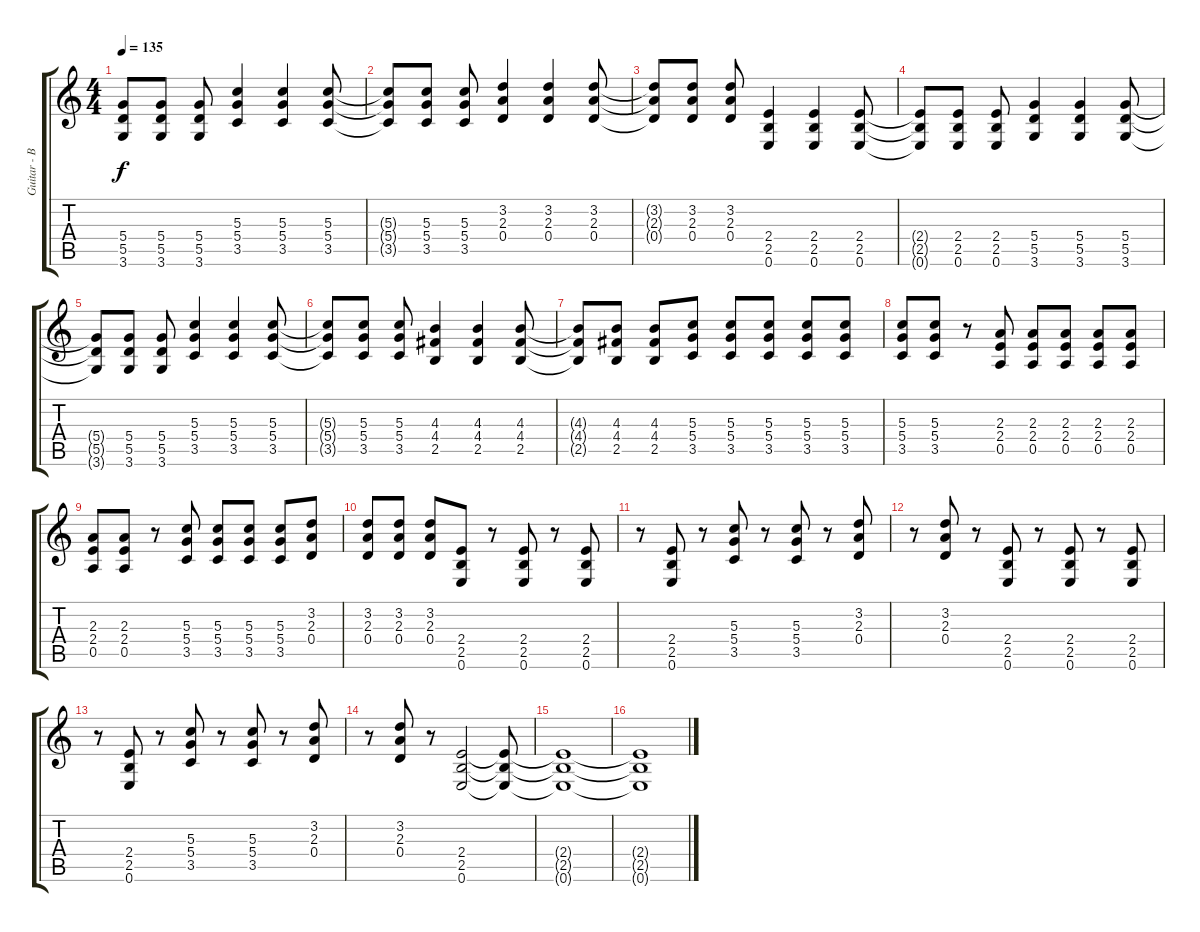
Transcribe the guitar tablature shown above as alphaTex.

\track ("Guitar - Brett Gurewitz/Greg Hetson" "Guitar - B") {instrument distortionguitar}
\staff {score tabs}
\tuning (E4 B3 G3 D3 A2 E2) {hide}
\ts (4 4)
\tempo 135
\clef g2
\ks c
(5.4{t} 5.5{t} 3.6{t}).8{dy f} (5.4 5.5 3.6).8 (5.4 5.5 3.6).8 (5.3 5.4 3.5).4 (5.3 5.4 3.5).4 (5.3 5.4 3.5).8 |
(5.3{t} 5.4{t} 3.5{t}).8 (5.3 5.4 3.5).8 (5.3 5.4 3.5).8 (3.2 2.3 0.4).4 (3.2 2.3 0.4).4 (3.2 2.3 0.4).8 |
(3.2{t} 2.3{t} 0.4{t}).8 (3.2 2.3 0.4).8 (3.2 2.3 0.4).8 (2.4 2.5 0.6).4 (2.4 2.5 0.6).4 (2.4 2.5 0.6).8 |
(2.4{t} 2.5{t} 0.6{t}).8 (2.4 2.5 0.6).8 (2.4 2.5 0.6).8 (5.4 5.5 3.6).4 (5.4 5.5 3.6).4 (5.4 5.5 3.6).8 |
(5.4{t} 5.5{t} 3.6{t}).8 (5.4 5.5 3.6).8 (5.4 5.5 3.6).8 (5.3 5.4 3.5).4 (5.3 5.4 3.5).4 (5.3 5.4 3.5).8 |
(5.3{t} 5.4{t} 3.5{t}).8 (5.3 5.4 3.5).8 (5.3 5.4 3.5).8 (4.3 4.4 2.5).4 (4.3 4.4 2.5).4 (4.3 4.4 2.5).8 |
(4.3{t} 4.4{t} 2.5{t}).8 (4.3 4.4 2.5).8 (4.3 4.4 2.5).8 (5.3 5.4 3.5).8 (5.3 5.4 3.5).8 (5.3 5.4 3.5).8 (5.3 5.4 3.5).8 (5.3 5.4 3.5).8 |
(5.3 5.4 3.5).8 (5.3 5.4 3.5).8 r.8 (2.3 2.4 0.5).8 (2.3 2.4 0.5).8 (2.3 2.4 0.5).8 (2.3 2.4 0.5).8 (2.3 2.4 0.5).8 |
(2.3 2.4 0.5).8 (2.3 2.4 0.5).8 r.8 (5.3 5.4 3.5).8 (5.3 5.4 3.5).8 (5.3 5.4 3.5).8 (5.3 5.4 3.5).8 (3.2 2.3 0.4).8 |
(3.2 2.3 0.4).8 (3.2 2.3 0.4).8 (3.2 2.3 0.4).8 (2.4 2.5 0.6).8 r.8 (2.4 2.5 0.6).8 r.8 (2.4 2.5 0.6).8 |
r.8 (2.4 2.5 0.6).8 r.8 (5.3 5.4 3.5).8 r.8 (5.3 5.4 3.5).8 r.8 (3.2 2.3 0.4).8 |
r.8 (3.2 2.3 0.4).8 r.8 (2.4 2.5 0.6).8 r.8 (2.4 2.5 0.6).8 r.8 (2.4 2.5 0.6).8 |
r.8 (2.4 2.5 0.6).8 r.8 (5.3 5.4 3.5).8 r.8 (5.3 5.4 3.5).8 r.8 (3.2 2.3 0.4).8 |
r.8 (3.2 2.3 0.4).8 r.8 (2.4 2.5 0.6).2 (2.4{t} 2.5{t} 0.6{t}).8 |
(2.4{t} 2.5{t} 0.6{t}).1 |
(2.4{t} 2.5{t} 0.6{t}).1
